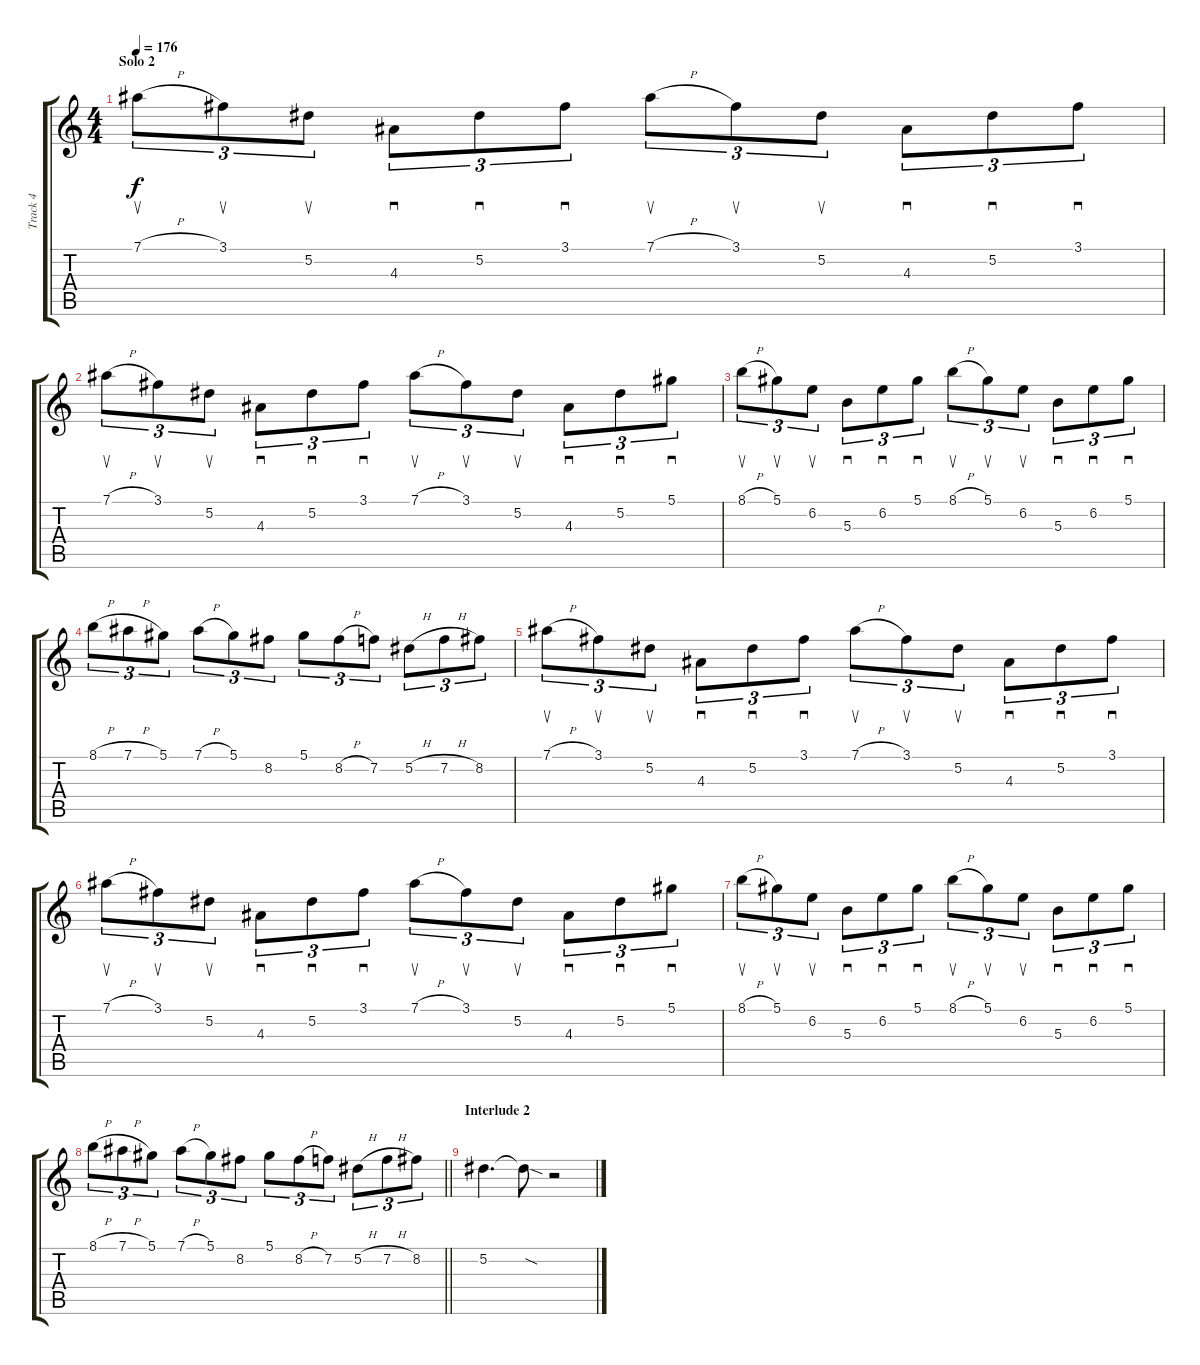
\track ("Track 4" "Track 4") {instrument distortionguitar}
\staff {score tabs}
\tuning (Eb4 Bb3 Gb3 Db3 Ab2 Eb2) {hide}
\ts (4 4)
\section ("" "Solo 2")
\tempo 176
\clef g2
\ks c
7.1{h}.8{su tu (3 2) dy f} 3.1.8{su tu (3 2)} 5.2.8{su tu (3 2)} 4.3.8{sd tu (3 2)} 5.2.8{sd tu (3 2)} 3.1.8{sd tu (3 2)} 7.1{h}.8{su tu (3 2)} 3.1.8{su tu (3 2)} 5.2.8{su tu (3 2)} 4.3.8{sd tu (3 2)} 5.2.8{sd tu (3 2)} 3.1.8{sd tu (3 2)} |
7.1{h}.8{su tu (3 2)} 3.1.8{su tu (3 2)} 5.2.8{su tu (3 2)} 4.3.8{sd tu (3 2)} 5.2.8{sd tu (3 2)} 3.1.8{sd tu (3 2)} 7.1{h}.8{su tu (3 2)} 3.1.8{su tu (3 2)} 5.2.8{su tu (3 2)} 4.3.8{sd tu (3 2)} 5.2.8{sd tu (3 2)} 5.1.8{sd tu (3 2)} |
8.1{h}.8{su tu (3 2)} 5.1.8{su tu (3 2)} 6.2.8{su tu (3 2)} 5.3.8{sd tu (3 2)} 6.2.8{sd tu (3 2)} 5.1.8{sd tu (3 2)} 8.1{h}.8{su tu (3 2)} 5.1.8{su tu (3 2)} 6.2.8{su tu (3 2)} 5.3.8{sd tu (3 2)} 6.2.8{sd tu (3 2)} 5.1.8{sd tu (3 2)} |
8.1{h}.8{tu (3 2)} 7.1{h}.8{tu (3 2)} 5.1.8{tu (3 2)} 7.1{h}.8{tu (3 2)} 5.1.8{tu (3 2)} 8.2.8{tu (3 2)} 5.1.8{tu (3 2)} 8.2{h}.8{tu (3 2)} 7.2.8{tu (3 2)} 5.2{h}.8{tu (3 2)} 7.2{h}.8{tu (3 2)} 8.2.8{tu (3 2)} |
7.1{h}.8{su tu (3 2)} 3.1.8{su tu (3 2)} 5.2.8{su tu (3 2)} 4.3.8{sd tu (3 2)} 5.2.8{sd tu (3 2)} 3.1.8{sd tu (3 2)} 7.1{h}.8{su tu (3 2)} 3.1.8{su tu (3 2)} 5.2.8{su tu (3 2)} 4.3.8{sd tu (3 2)} 5.2.8{sd tu (3 2)} 3.1.8{sd tu (3 2)} |
7.1{h}.8{su tu (3 2)} 3.1.8{su tu (3 2)} 5.2.8{su tu (3 2)} 4.3.8{sd tu (3 2)} 5.2.8{sd tu (3 2)} 3.1.8{sd tu (3 2)} 7.1{h}.8{su tu (3 2)} 3.1.8{su tu (3 2)} 5.2.8{su tu (3 2)} 4.3.8{sd tu (3 2)} 5.2.8{sd tu (3 2)} 5.1.8{sd tu (3 2)} |
8.1{h}.8{su tu (3 2)} 5.1.8{su tu (3 2)} 6.2.8{su tu (3 2)} 5.3.8{sd tu (3 2)} 6.2.8{sd tu (3 2)} 5.1.8{sd tu (3 2)} 8.1{h}.8{su tu (3 2)} 5.1.8{su tu (3 2)} 6.2.8{su tu (3 2)} 5.3.8{sd tu (3 2)} 6.2.8{sd tu (3 2)} 5.1.8{sd tu (3 2)} |
\barLineRight lightlight
8.1{h}.8{tu (3 2)} 7.1{h}.8{tu (3 2)} 5.1.8{tu (3 2)} 7.1{h}.8{tu (3 2)} 5.1.8{tu (3 2)} 8.2.8{tu (3 2)} 5.1.8{tu (3 2)} 8.2{h}.8{tu (3 2)} 7.2.8{tu (3 2)} 5.2{h}.8{tu (3 2)} 7.2{h}.8{tu (3 2)} 8.2.8{tu (3 2)} |
\section ("" "Interlude 2")
5.2.4{d} 5.2{sod t}.8 r.2
